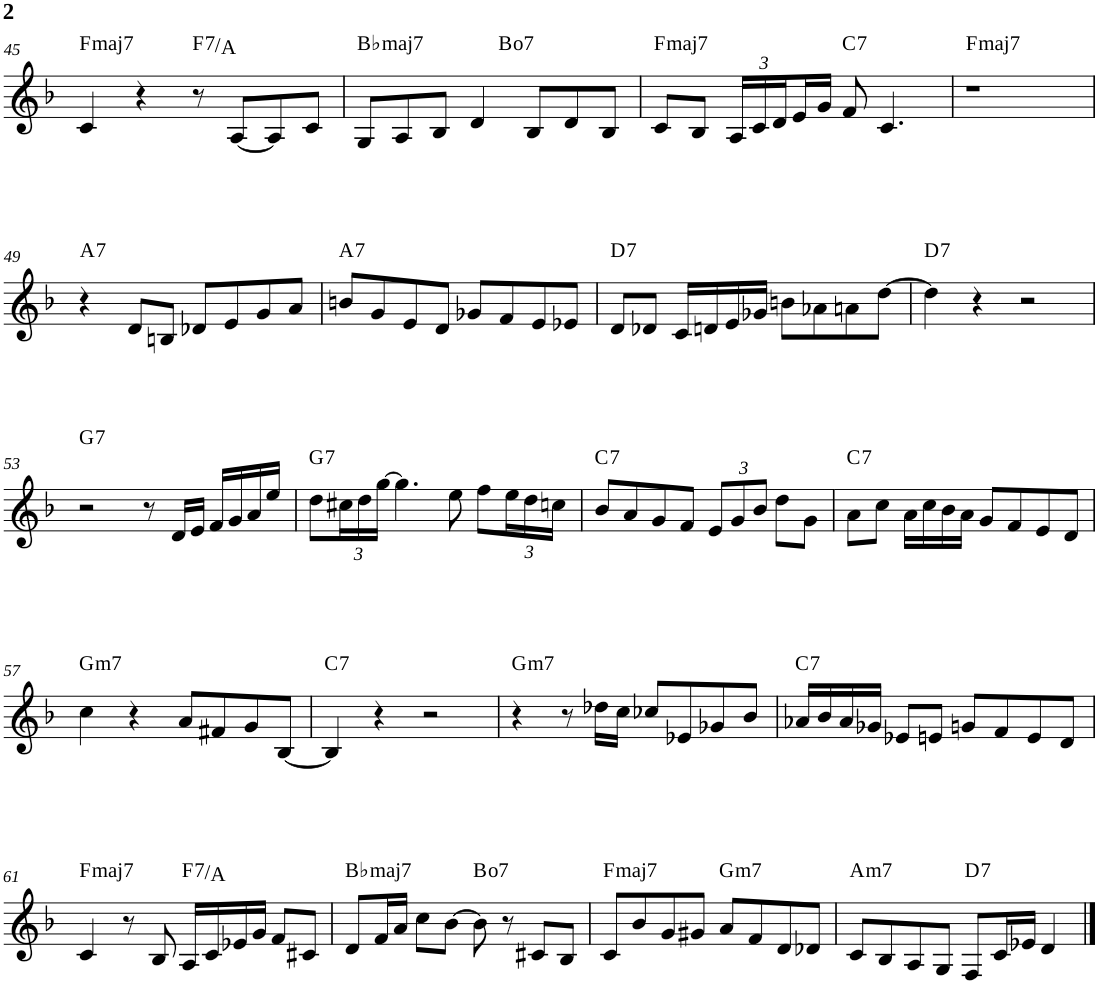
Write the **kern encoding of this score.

**kern	**harte
*part1	*part1
*staff1	*
*I"Lead sheet	*
!!LO:PB:g=z
*clefG2	*
*k[b-]	*
*F:	*
*M4/4	*
=45	=45
!	!LO:H:kt=maj7
4c/	F:maj7
4r	.
!	!LO:H:kt=7
8r	F:7/3
[8A/L	.
8A/]	.
8c/J	.
=46	=46
!	!LO:H:kt=maj7
*^	*
8G/L	2ryy	Bb:maj7
8A/	.	.
8B-/J	.	.
4d/	.	.
!	!	!LO:H:kt=7
.	2ryy	B:dim7
8B-/L	.	.
8d/	.	.
8B-/J	.	.
=47	=47	=47
!	!	!LO:H:kt=maj7
*v	*v	*
8c/L	F:maj7
8B-/J	.
*Xbrackettup	*
24A/LL	.
24c/	.
24d/	.
16e/	.
16g/JJ	.
!	!LO:H:kt=7
8f/	C:7
4.c/	.
=48	=48
!	!LO:H:kt=maj7
1r	F:maj7
!!LO:LB:g=z
=49	=49
!	!LO:H:kt=7
4r	A:7
8d/L	.
8Bn/J	.
8d-X/L	.
8e/	.
8g/	.
8a/J	.
=50	=50
!	!LO:H:kt=7
8bn/L	A:7
8g/	.
8e/	.
8d/J	.
8g-X/L	.
8f/	.
8e/	.
8e-X/J	.
=51	=51
!	!LO:H:kt=7
8d/L	D:7
8d-X/J	.
16c/LL	.
16dn/	.
16e/	.
16g-X/JJ	.
8bn\L	.
8a-X\	.
8an\	.
[8dd\J	.
=52	=52
!	!LO:H:kt=7
4dd\]	D:7
4r	.
2r	.
!!LO:LB:g=z
=53	=53
!	!LO:H:n=1:kt=N.C.
!	!LO:H:n=2:kt=7
2r	N G:7
8r	.
16d/LL	.
16e/JJ	.
16f/LL	.
16g/	.
16a/	.
16ee/JJ	.
=54	=54
!	!LO:H:kt=7
8dd\L	G:7
24cc#X\L	.
24dd\	.
[24gg\JJ	.
4.gg\]	.
8ee\	.
8ff\L	.
24ee\L	.
24dd\	.
24ccn\JJ	.
=55	=55
!	!LO:H:kt=7
8b-/L	C:7
8a/	.
8g/	.
8f/J	.
12e/L	.
12g/	.
12b-/J	.
8dd\L	.
8g\J	.
=56	=56
!	!LO:H:kt=7
8a\L	C:7
8cc\J	.
16a\LL	.
16cc\	.
16b-\	.
16a\JJ	.
8g/L	.
8f/	.
8e/	.
8d/J	.
!!LO:LB:g=z
=57	=57
!	!LO:H:kt=m7
4cc\	G:min7
4r	.
8a/L	.
8f#X/	.
8g/	.
[8B-/J	.
=58	=58
!	!LO:H:kt=7
4B-/]	C:7
4r	.
2r	.
=59	=59
!	!LO:H:kt=m7
4r	G:min7
8r	.
16dd-X\LL	.
16cc\JJ	.
8cc-X/L	.
8e-X/	.
8g-X/	.
8b-/J	.
=60	=60
!	!LO:H:kt=7
16a-X/LL	C:7
16b-/	.
16a-/	.
16g-X/JJ	.
8e-X/L	.
8en/J	.
8gn/L	.
8f/	.
8e/	.
8d/J	.
!!LO:LB:g=z
=61	=61
!	!LO:H:kt=maj7
4c/	F:maj7
8r	.
8B-/	.
!	!LO:H:kt=7
16A/LL	F:7/3
16c/	.
16e-X/	.
16g/JJ	.
8f/L	.
8c#X/J	.
=62	=62
!	!LO:H:kt=maj7
8d/L	Bb:maj7
16f/L	.
16a/JJ	.
8cc\L	.
[8b-\J	.
!	!LO:H:kt=7
8b-\]	B:dim7
8r	.
8c#X/L	.
8B-/J	.
=63	=63
!	!LO:H:kt=maj7
8c/L	F:maj7
8b-/	.
8g/	.
8g#X/J	.
!	!LO:H:kt=m7
8a/L	G:min7
8f/	.
8d/	.
8d-X/J	.
=64	=64
!	!LO:H:kt=m7
8c/L	A:min7
8B-/	.
8A/	.
8G/J	.
!	!LO:H:kt=7
8F/L	D:7
16c/L	.
16e-X/JJ	.
4d/	.
==	==
*-	*-
